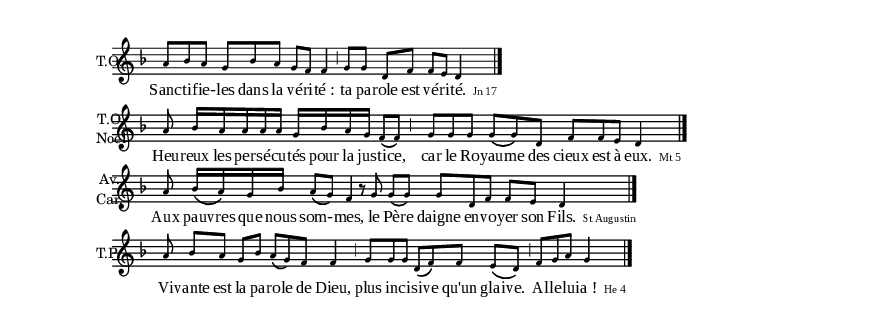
\version "2.10.0"
\include "definitions.ly"
%\markup { Psaume 11}


\relative a' { 
	\new Staff {
		\cadenzaOn
		\key f \major
		\set Staff.instrumentName = \markup{ \center-align { T.O. } }
		
		\times 2/3 {a8[ bes a]} 
		\times 2/3 { g[ bes a] }
		g[ f] f4
		\cesure g8[ g] d[ f] f[ e] d4

		
		
		\endBar
	}

	\addlyrics {
		Sanc -- ti -- fie- -- les dans la vé -- ri -- "té :" ta pa -- role est vé -- ri -- té.
 		\markup { \citation #"Jn 17" } }
	
	
}

\relative a' { 
	\new Staff {
		\cadenzaOn
		\key f \major
		\set Staff.instrumentName = \markup{ \center-align { T.O. Noël } }
		
		a8 
		\times 2/5 { bes16[ a a a a] }
		g[ bes a g] f8[\( f\)]
		\cesure 
		\ifIndent 
\times 2/3 {g8[ g g]}  \times 2/3 { g[\( g\) d] } \times 2/3 { f[ f e] } d4 
 \endBar

		

	}

	\addlyrics {
		Heu -- reux les per -- sé -- cu -- tés pour la jus -- ti -- ce, car le Ro -- yau -- me des cieux est à eux. 
 		\markup { \citation #"Mt 5" } }
	
	
}
\relative a' { 
	\new Staff {
		\cadenzaOn
		\key f \major
		\set Staff.instrumentName = \markup{ \center-align { Av. Car. } }
		
		a8 bes16[\( a\) g bes] a8[\( g\)] f4 r8 g g[\( g\)] 
		\times 2/3 { g[ d f] }
		f[ e] d4
		
		
		
		\endBar
	}

	\addlyrics {
		Aux pau -- vres que nous som -- - -- mes, le Pè -- re daigne en -- vo -- yer son Fils.
 		\markup { \citation #"St Augustin" } }
	
	
}



\relative a' { 
	\new Staff {
		\cadenzaOn
		\key f \major
		\set Staff.instrumentName = \markup{ \center-align { T.P. } }
		
		a8 bes[ a] g[ bes] 
		\times 2/3 { a[\( g\) f] }
		f4
		\cesure \times 2/3 {g8[ g g]} 
		\times 2/3 { d[\( f\) f] } 
		e[\( d\)]
		\cesureall
		\times 2/3 { f[ g a] }
		g4

		
		
		\endBar
	}

	\addlyrics {
		Vi -- vante est la pa -- ro -- le de Dieu, plus in -- ci -- si -- ve qu'un glai -- ve. " Al" -- le -- lu -- "ia !"
 		\markup { \citation #"He 4" } }
	
	
}

